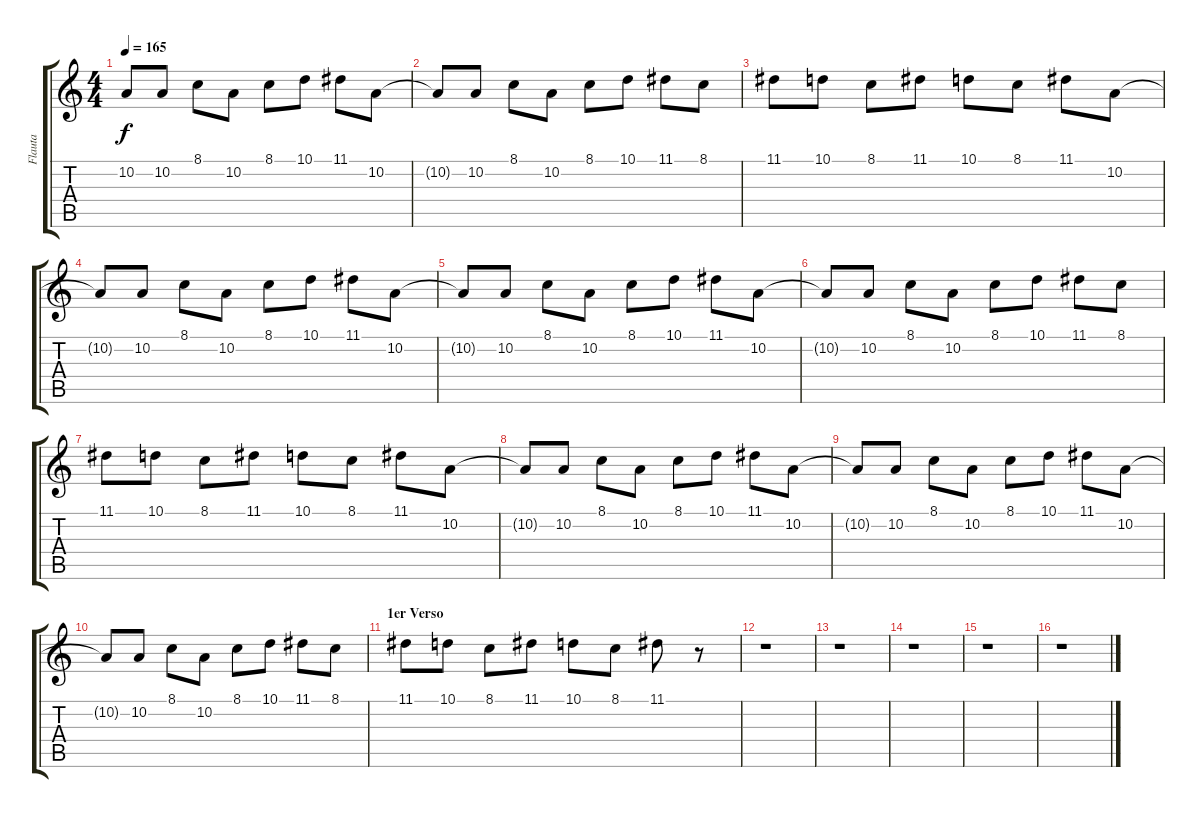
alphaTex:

\track ("Flauta" "Flauta") {instrument flute}
\staff {score tabs}
\tuning (E4 B3 G3 D3 A2 E2) {hide}
\ts (4 4)
\tempo 165
\clef g2
\ks c
10.2{t}.8{dy f} 10.2.8 8.1.8 10.2.8 8.1.8 10.1.8 11.1.8 10.2.8 |
10.2{t}.8 10.2.8 8.1.8 10.2.8 8.1.8 10.1.8 11.1.8 8.1.8 |
11.1.8 10.1.8 8.1.8 11.1.8 10.1.8 8.1.8 11.1.8 10.2.8 |
10.2{t}.8 10.2.8 8.1.8 10.2.8 8.1.8 10.1.8 11.1.8 10.2.8 |
10.2{t}.8 10.2.8 8.1.8 10.2.8 8.1.8 10.1.8 11.1.8 10.2.8 |
10.2{t}.8 10.2.8 8.1.8 10.2.8 8.1.8 10.1.8 11.1.8 8.1.8 |
11.1.8 10.1.8 8.1.8 11.1.8 10.1.8 8.1.8 11.1.8 10.2.8 |
10.2{t}.8 10.2.8 8.1.8 10.2.8 8.1.8 10.1.8 11.1.8 10.2.8 |
10.2{t}.8 10.2.8 8.1.8 10.2.8 8.1.8 10.1.8 11.1.8 10.2.8 |
10.2{t}.8 10.2.8 8.1.8 10.2.8 8.1.8 10.1.8 11.1.8 8.1.8 |
\section ("" "1er Verso")
11.1.8 10.1.8 8.1.8 11.1.8 10.1.8 8.1.8 11.1.8 r.8 |
r.1 |
r.1 |
r.1 |
r.1 |
r.1
